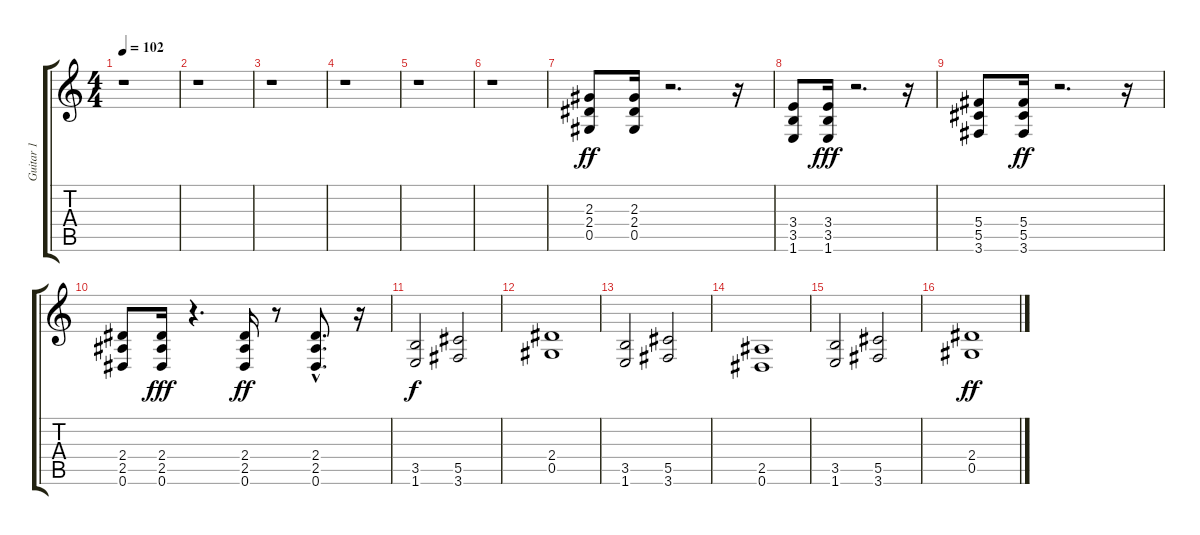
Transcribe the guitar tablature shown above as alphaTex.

\track ("Guitar 1" "Guitar 1") {instrument distortionguitar}
\staff {score tabs}
\tuning (Eb4 Bb3 Gb3 Db3 Ab2 Eb2) {hide}
\ts (4 4)
\tempo 102
\clef g2
\ks c
r.1{dy ff} |
r.1 |
r.1 |
r.1 |
r.1 |
r.1 |
(2.3 2.4 0.5).8 (2.3 2.4 0.5).16 r.2{d} r.16 |
(3.4 3.5 1.6).8 (3.4 3.5 1.6).16{dy fff} r.2{d} r.16 |
(5.4 5.5 3.6).8 (5.4 5.5 3.6).16{dy ff} r.2{d} r.16 |
(2.4 2.5 0.6).8 (2.4 2.5 0.6).16{dy fff} r.4{d} (2.4 2.5 0.6).16{dy ff} r.8 (2.4{hac} 2.5{hac} 0.6{hac}).8{d} r.16 |
(3.5 1.6).2{dy f} (5.5 3.6).2 |
(2.4 0.5).1 |
(3.5 1.6).2 (5.5 3.6).2 |
(2.5 0.6).1 |
(3.5 1.6).2 (5.5 3.6).2 |
(2.4 0.5).1{dy ff}
